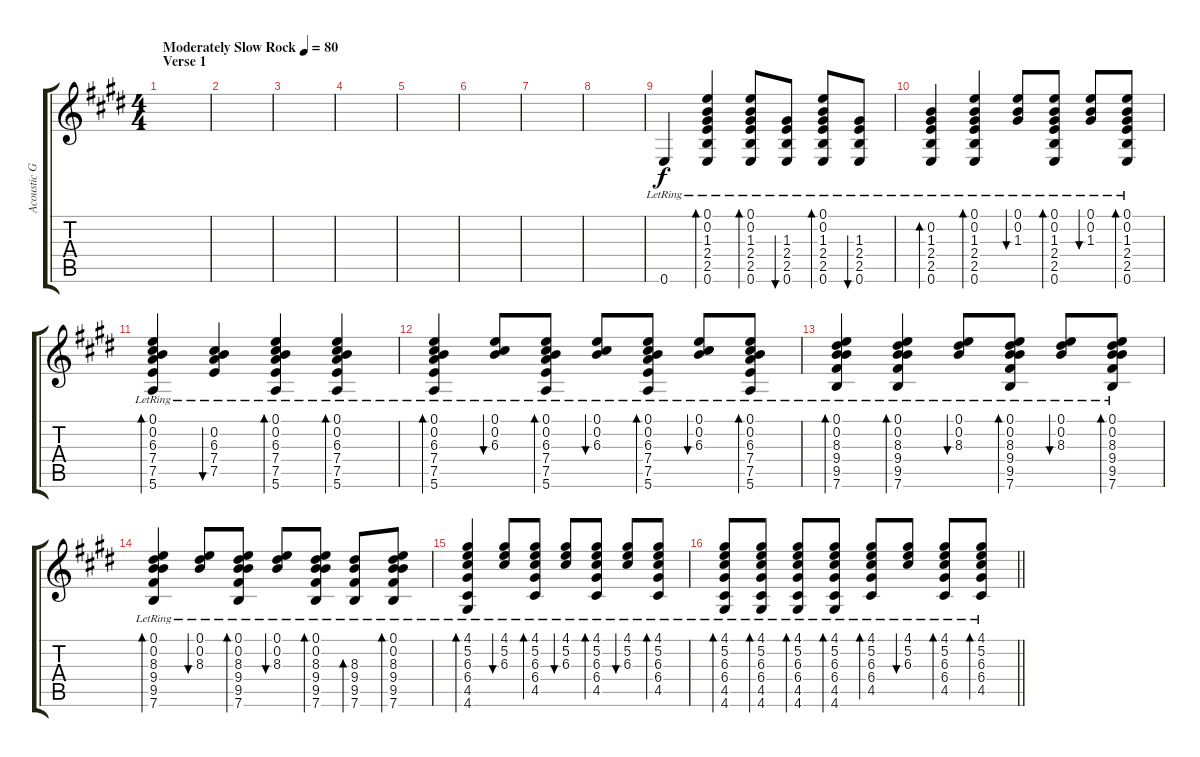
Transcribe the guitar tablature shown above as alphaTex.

\track ("Acoustic Guitar 2" "Acoustic G") {instrument acousticguitarsteel}
\staff {score tabs}
\tuning (E4 B3 G3 D3 A2 E2) {hide}
\ts (4 4)
\section ("" "Verse 1")
\tempo (80 "Moderately Slow Rock")
\clef g2
\ks e
|
|
|
|
|
|
|
|
0.6{lr}.4 (0.1{lr} 0.2{lr} 1.3{lr} 2.4{lr} 2.5{lr} 0.6{lr}).4{bd 480} (0.1{lr} 0.2{lr} 1.3{lr} 2.4{lr} 2.5{lr} 0.6{lr}).8{bd 120} (1.3{lr} 2.4{lr} 2.5{lr} 0.6{lr}).8{bu 120} (0.1{lr} 0.2{lr} 1.3{lr} 2.4{lr} 2.5{lr} 0.6{lr}).8{bd 120} (1.3{lr} 2.4{lr} 2.5{lr} 0.6{lr}).8{bu 120} |
(0.2{lr} 1.3{lr} 2.4{lr} 2.5{lr} 0.6{lr}).4{bd 120} (0.1{lr} 0.2{lr} 1.3{lr} 2.4{lr} 2.5{lr} 0.6{lr}).4{bd 120} (0.1{lr} 0.2{lr} 1.3{lr}).8{bu 30} (0.1{lr} 0.2{lr} 1.3{lr} 2.4{lr} 2.5{lr} 0.6{lr}).8{bd 30} (0.1{lr} 0.2{lr} 1.3{lr}).8{bu 30} (0.1{lr} 0.2{lr} 1.3{lr} 2.4{lr} 2.5{lr} 0.6{lr}).8{bd 30} |
(0.1{lr} 0.2{lr} 6.3{lr} 7.4{lr} 7.5{lr} 5.6{lr}).4{bd 120} (0.2{lr} 6.3{lr} 7.4{lr} 7.5{lr}).4{bu 120} (0.1{lr} 0.2{lr} 6.3{lr} 7.4{lr} 7.5{lr} 5.6{lr}).4{bd 120} (0.1{lr} 0.2{lr} 6.3{lr} 7.4{lr} 7.5{lr} 5.6{lr}).4{bd 120} |
(0.1{lr} 0.2{lr} 6.3{lr} 7.4{lr} 7.5{lr} 5.6{lr}).4{bd 120} (0.1{lr} 0.2{lr} 6.3{lr}).8{bu 120} (0.1{lr} 0.2{lr} 6.3{lr} 7.4{lr} 7.5{lr} 5.6{lr}).8{bd 120} (0.1{lr} 0.2{lr} 6.3{lr}).8{bu 120} (0.1{lr} 0.2{lr} 6.3{lr} 7.4{lr} 7.5{lr} 5.6{lr}).8{bd 120} (0.1{lr} 0.2{lr} 6.3{lr}).8{bu 120} (0.1{lr} 0.2{lr} 6.3{lr} 7.4{lr} 7.5{lr} 5.6{lr}).8{bd 120} |
(0.1{lr} 0.2{lr} 8.3{lr} 9.4{lr} 9.5{lr} 7.6{lr}).4{bd 120} (0.1{lr} 0.2{lr} 8.3{lr} 9.4{lr} 9.5{lr} 7.6{lr}).4{bd 120} (0.1{lr} 0.2{lr} 8.3{lr}).8{bu 120} (0.1{lr} 0.2{lr} 8.3{lr} 9.4{lr} 9.5{lr} 7.6{lr}).8{bd 120} (0.1{lr} 0.2{lr} 8.3{lr}).8{bu 120} (0.1{lr} 0.2{lr} 8.3{lr} 9.4{lr} 9.5{lr} 7.6{lr}).8{bd 120} |
(0.1{lr} 0.2{lr} 8.3{lr} 9.4{lr} 9.5{lr} 7.6{lr}).4{bd 120} (0.1{lr} 0.2{lr} 8.3{lr}).8{bu 120} (0.1{lr} 0.2{lr} 8.3{lr} 9.4{lr} 9.5{lr} 7.6{lr}).8{bd 120} (0.1{lr} 0.2{lr} 8.3{lr}).8{bu 120} (0.1{lr} 0.2{lr} 8.3{lr} 9.4{lr} 9.5{lr} 7.6{lr}).8{bd 120} (8.3{lr} 9.4{lr} 9.5{lr} 7.6{lr}).8{bd 120} (0.1{lr} 0.2{lr} 8.3{lr} 9.4{lr} 9.5{lr} 7.6{lr}).8{bd 120} |
(4.1{lr} 5.2{lr} 6.3{lr} 6.4{lr} 4.5{lr} 4.6{lr}).4{bd 120} (4.1{lr} 5.2{lr} 6.3{lr}).8{bu 120} (4.1{lr} 5.2{lr} 6.3{lr} 6.4{lr} 4.5{lr}).8{bd 120} (4.1{lr} 5.2{lr} 6.3{lr}).8{bu 120} (4.1{lr} 5.2{lr} 6.3{lr} 6.4{lr} 4.5{lr}).8{bd 120} (4.1{lr} 5.2{lr} 6.3{lr}).8{bu 120} (4.1{lr} 5.2{lr} 6.3{lr} 6.4{lr} 4.5{lr}).8{bd 120} |
\barLineRight lightlight
(4.1{lr} 5.2{lr} 6.3{lr} 6.4{lr} 4.5{lr} 4.6{lr}).8{bd 120} (4.1{lr} 5.2{lr} 6.3{lr} 6.4{lr} 4.5{lr} 4.6{lr}).8{bd 120} (4.1{lr} 5.2{lr} 6.3{lr} 6.4{lr} 4.5{lr} 4.6{lr}).8{bd 120} (4.1{lr} 5.2{lr} 6.3{lr} 6.4{lr} 4.5{lr} 4.6{lr}).8{bd 120} (4.1{lr} 5.2{lr} 6.3{lr} 6.4{lr} 4.5{lr}).8{bd 120} (4.1{lr} 5.2{lr} 6.3{lr}).8{bu 120} (4.1{lr} 5.2{lr} 6.3{lr} 6.4{lr} 4.5{lr}).8{bd 120} (4.1{lr} 5.2{lr} 6.3{lr} 6.4{lr} 4.5{lr}).8{bd 120}
